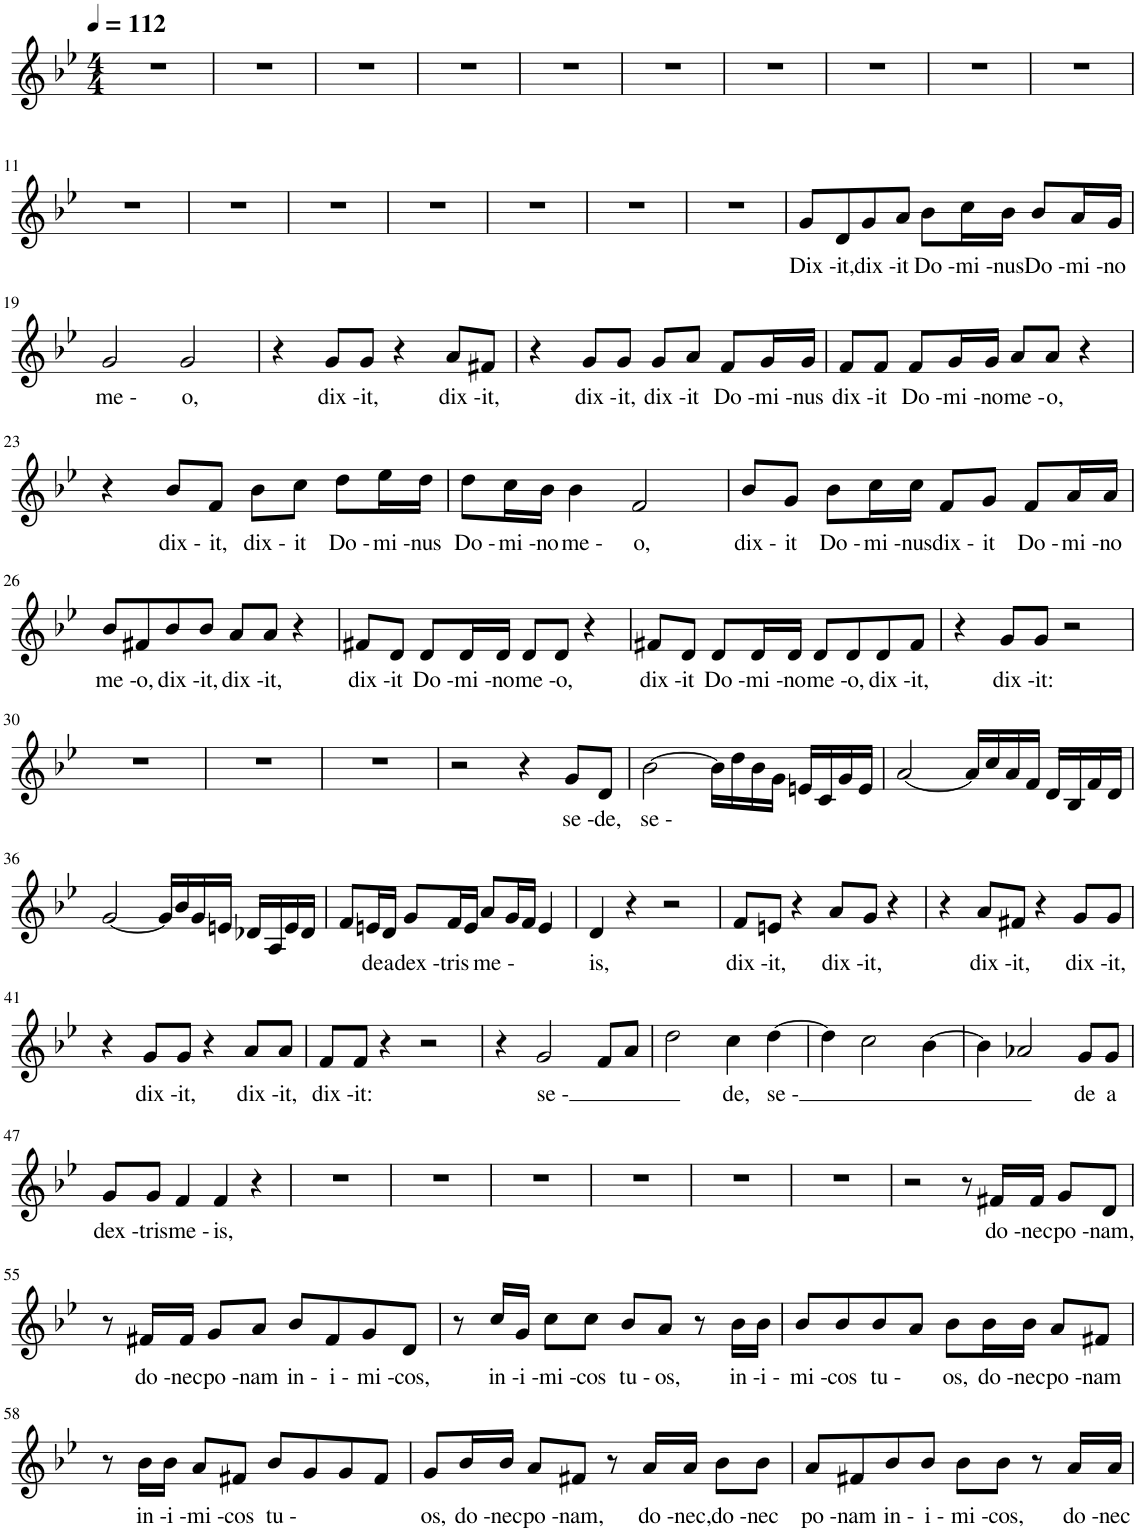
**kern	**text
*part1	*part1
*staff1	*staff1
*I"Alto, Alto	*
*I'A.	*
*clefG2	*
*k[b-e-]	*
*M4/4	*
*MM112	*
=1	=1
1r	.
=2	=2
1r	.
=3	=3
1r	.
=4	=4
1r	.
=5	=5
1r	.
=6	=6
1r	.
=7	=7
1r	.
=8	=8
1r	.
=9	=9
1r	.
=10	=10
1r	.
!!LO:LB:g=z
=11	=11
1r	.
=12	=12
1r	.
=13	=13
1r	.
=14	=14
1r	.
=15	=15
1r	.
=16	=16
1r	.
=17	=17
1r	.
=18	=18
!	!LO:LY:b
8g/L	Dix -
!	!LO:LY:b
8d/	it,
!	!LO:LY:b
8g/	dix -
!	!LO:LY:b
8a/J	it
!	!LO:LY:b
8b-\L	Do -
!	!LO:LY:b
16cc\L	mi -
!	!LO:LY:b
16b-\JJ	nus
!	!LO:LY:b
8b-/L	Do -
!	!LO:LY:b
16a/L	mi -
!	!LO:LY:b
16g/JJ	no
!!LO:LB:g=z
=19	=19
!	!LO:LY:b
2g/	me -
!	!LO:LY:b
2g/	o,
=20	=20
4r	.
!	!LO:LY:b
8g/L	dix -
!	!LO:LY:b
8g/J	it,
4r	.
!	!LO:LY:b
8a/L	dix -
!	!LO:LY:b
8f#X/J	it,
=21	=21
4r	.
!	!LO:LY:b
8g/L	dix -
!	!LO:LY:b
8g/J	it,
!	!LO:LY:b
8g/L	dix -
!	!LO:LY:b
8a/J	it
!	!LO:LY:b
8f/L	Do -
!	!LO:LY:b
16g/L	mi -
!	!LO:LY:b
16g/JJ	nus
=22	=22
!	!LO:LY:b
8f/L	dix -
!	!LO:LY:b
8f/J	it
!	!LO:LY:b
8f/L	Do -
!	!LO:LY:b
16g/L	mi -
!	!LO:LY:b
16g/JJ	no
!	!LO:LY:b
8a/L	me -
!	!LO:LY:b
8a/J	o,
4r	.
!!LO:LB:g=z
=23	=23
4r	.
!	!LO:LY:b
8b-/L	dix -
!	!LO:LY:b
8f/J	it,
!	!LO:LY:b
8b-\L	dix -
!	!LO:LY:b
8cc\J	it
!	!LO:LY:b
8dd\L	Do -
!	!LO:LY:b
16ee-\L	mi -
!	!LO:LY:b
16dd\JJ	nus
=24	=24
!	!LO:LY:b
8dd\L	Do -
!	!LO:LY:b
16cc\L	mi -
!	!LO:LY:b
16b-\JJ	no
!	!LO:LY:b
4b-\	me -
!	!LO:LY:b
2f/	o,
=25	=25
!	!LO:LY:b
8b-/L	dix -
!	!LO:LY:b
8g/J	it
!	!LO:LY:b
8b-\L	Do -
!	!LO:LY:b
16cc\L	mi -
!	!LO:LY:b
16cc\JJ	nus
!	!LO:LY:b
8f/L	dix -
!	!LO:LY:b
8g/J	it
!	!LO:LY:b
8f/L	Do -
!	!LO:LY:b
16a/L	mi -
!	!LO:LY:b
16a/JJ	no
!!LO:LB:g=z
=26	=26
!	!LO:LY:b
8b-/L	me -
!	!LO:LY:b
8f#X/	o,
!	!LO:LY:b
8b-/	dix -
!	!LO:LY:b
8b-/J	it,
!	!LO:LY:b
8a/L	dix -
!	!LO:LY:b
8a/J	it,
4r	.
=27	=27
!	!LO:LY:b
8f#X/L	dix -
!	!LO:LY:b
8d/J	it
!	!LO:LY:b
8d/L	Do -
!	!LO:LY:b
16d/L	mi -
!	!LO:LY:b
16d/JJ	no
!	!LO:LY:b
8d/L	me -
!	!LO:LY:b
8d/J	o,
4r	.
=28	=28
!	!LO:LY:b
8f#X/L	dix -
!	!LO:LY:b
8d/J	it
!	!LO:LY:b
8d/L	Do -
!	!LO:LY:b
16d/L	mi -
!	!LO:LY:b
16d/JJ	no
!	!LO:LY:b
8d/L	me -
!	!LO:LY:b
8d/	o,
!	!LO:LY:b
8d/	dix -
!	!LO:LY:b
8f#/J	it,
=29	=29
4r	.
!	!LO:LY:b
8g/L	dix -
!	!LO:LY:b
8g/J	it:
2r	.
!!LO:LB:g=z
=30	=30
1r	.
=31	=31
1r	.
=32	=32
1r	.
=33	=33
2r	.
4r	.
!	!LO:LY:b
8g/L	se -
!	!LO:LY:b
8d/J	de,
=34	=34
!	!LO:LY:b
[2b-\	se -
16b-\LL]	.
16dd\	.
16b-\	.
16g\JJ	.
16en/LL	.
16c/	.
16g/	.
16e/JJ	.
=35	=35
[2a/	.
16a/LL]	.
16cc/	.
16a/	.
16f/JJ	.
16d/LL	.
16B-/	.
16f/	.
16d/JJ	.
!!LO:LB:g=z
=36	=36
[2g/	.
16g/LL]	.
16b-/	.
16g/	.
16en/JJ	.
16d-X/LL	.
16A/	.
16e/	.
16d-/JJ	.
=37	=37
8f/L	.
!	!LO:LY:b
16en/L	de
!	!LO:LY:b
16d/JJ	a
!	!LO:LY:b
8g/L	dex -
!	!LO:LY:b
16f/L	tris
16e/JJ	.
!	!LO:LY:b
8a/L	me -
16g/L	.
16f/JJ	.
4e/	.
=38	=38
!	!LO:LY:b
4d/	is,
4r	.
2r	.
=39	=39
!	!LO:LY:b
8f/L	dix -
!	!LO:LY:b
8en/J	it,
4r	.
!	!LO:LY:b
8a/L	dix -
!	!LO:LY:b
8g/J	it,
4r	.
=40	=40
4r	.
!	!LO:LY:b
8a/L	dix -
!	!LO:LY:b
8f#X/J	it,
4r	.
!	!LO:LY:b
8g/L	dix -
!	!LO:LY:b
8g/J	it,
!!LO:LB:g=z
=41	=41
4r	.
!	!LO:LY:b
8g/L	dix -
!	!LO:LY:b
8g/J	it,
4r	.
!	!LO:LY:b
8a/L	dix -
!	!LO:LY:b
8a/J	it,
=42	=42
!	!LO:LY:b
8f/L	dix -
!	!LO:LY:b
8f/J	it:
4r	.
2r	.
=43	=43
4r	.
!	!LO:LY:b
2g/	se -
8f/L	.
8a/J	.
=44	=44
2dd\	.
!	!LO:LY:b
4cc\	de,
!	!LO:LY:b
[4dd\	se -
=45	=45
4dd\]	.
2cc\	.
[4b-\	.
=46	=46
4b-\]	.
2a-X/	.
!	!LO:LY:b
8g/L	de
!	!LO:LY:b
8g/J	a
!!LO:LB:g=z
=47	=47
!	!LO:LY:b
8g/L	dex -
!	!LO:LY:b
8g/J	tris
!	!LO:LY:b
4f/	me -
!	!LO:LY:b
4f/	is,
4r	.
=48	=48
1r	.
=49	=49
1r	.
=50	=50
1r	.
=51	=51
1r	.
=52	=52
1r	.
=53	=53
1r	.
=54	=54
2r	.
8r	.
!	!LO:LY:b
16f#X/LL	do -
!	!LO:LY:b
16f#/JJ	nec
!	!LO:LY:b
8g/L	po -
!	!LO:LY:b
8d/J	nam,
!!LO:LB:g=z
=55	=55
8r	.
!	!LO:LY:b
16f#X/LL	do -
!	!LO:LY:b
16f#/JJ	nec
!	!LO:LY:b
8g/L	po -
!	!LO:LY:b
8a/J	nam
!	!LO:LY:b
8b-/L	in -
!	!LO:LY:b
8f#/	i -
!	!LO:LY:b
8g/	mi -
!	!LO:LY:b
8d/J	cos,
=56	=56
8r	.
!	!LO:LY:b
16cc/LL	in -
!	!LO:LY:b
16g/JJ	i -
!	!LO:LY:b
8cc\L	mi -
!	!LO:LY:b
8cc\J	cos
!	!LO:LY:b
8b-/L	tu -
!	!LO:LY:b
8a/J	os,
8r	.
!	!LO:LY:b
16b-\LL	in -
!	!LO:LY:b
16b-\JJ	i -
=57	=57
!	!LO:LY:b
8b-/L	mi -
!	!LO:LY:b
8b-/	cos
!	!LO:LY:b
8b-/	tu -
8a/J	.
!	!LO:LY:b
8b-\L	os,
!	!LO:LY:b
16b-\L	do -
!	!LO:LY:b
16b-\JJ	nec
!	!LO:LY:b
8a/L	po -
!	!LO:LY:b
8f#X/J	nam
!!LO:LB:g=z
=58	=58
8r	.
!	!LO:LY:b
16b-\LL	in -
!	!LO:LY:b
16b-\JJ	i -
!	!LO:LY:b
8a/L	mi -
!	!LO:LY:b
8f#X/J	cos
!	!LO:LY:b
8b-/L	tu -
8g/	.
8g/	.
8f#/J	.
=59	=59
!	!LO:LY:b
8g/L	os,
!	!LO:LY:b
16b-/L	do -
!	!LO:LY:b
16b-/JJ	nec
!	!LO:LY:b
8a/L	po -
!	!LO:LY:b
8f#X/J	nam,
8r	.
!	!LO:LY:b
16a/LL	do -
!	!LO:LY:b
16a/JJ	nec,
!	!LO:LY:b
8b-\L	do -
!	!LO:LY:b
8b-\J	nec
=60	=60
!	!LO:LY:b
8a/L	po -
!	!LO:LY:b
8f#X/	nam
!	!LO:LY:b
8b-/	in -
!	!LO:LY:b
8b-/J	i -
!	!LO:LY:b
8b-\L	mi -
!	!LO:LY:b
8b-\J	cos,
8r	.
!	!LO:LY:b
16a/LL	do -
!	!LO:LY:b
16a/JJ	nec
=	=
*-	*-
